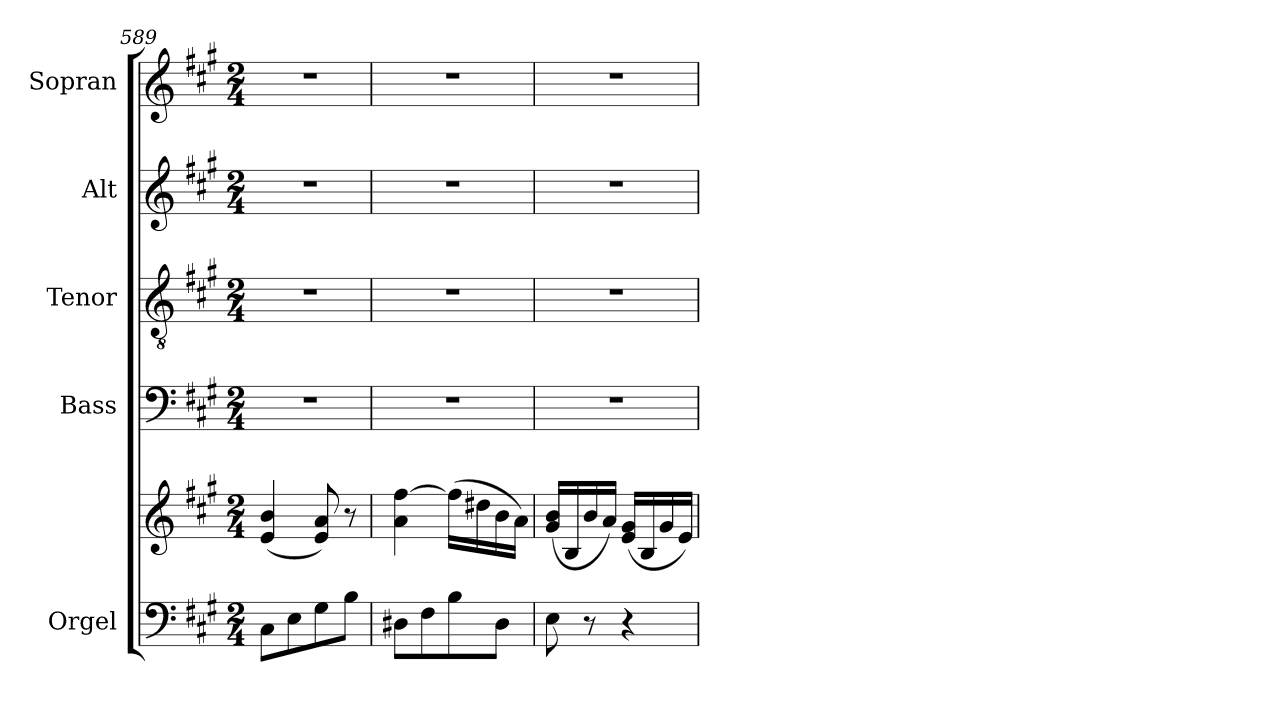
**kern	**kern	**kern	**kern	**kern	**kern
*part5	*part5	*part4	*part3	*part2	*part1
*staff6	*staff5	*staff4	*staff3	*staff2	*staff1
*I"Orgel	*	*I"Bass	*I"Tenor	*I"Alt	*I"Sopran
*I'Org.	*	*I'B.	*I'T.	*I'A.	*I'S.
!!LO:LB:g=z
*clefF4	*clefG2	*clefF4	*clefGv2	*clefG2	*clefG2
*k[f#c#g#]	*k[f#c#g#]	*k[f#c#g#]	*k[f#c#g#]	*k[f#c#g#]	*k[f#c#g#]
*A:	*A:	*A:	*A:	*A:	*A:
*M2/4	*M2/4	*M2/4	*M2/4	*M2/4	*M2/4
=589	=589	=589	=589	=589	=589
8C#\L	(<4e/ 4b/	2r	2r	2r	2r
8E\	.	.	.	.	.
8G#\	8e/ 8a/)	.	.	.	.
8B\J	8r	.	.	.	.
=590	=590	=590	=590	=590	=590
8D#X\L	4a\ [4ff#\	2r	2r	2r	2r
8F#\	.	.	.	.	.
8B\	(>16ff#\LL]	.	.	.	.
.	16dd#X\	.	.	.	.
8D#\J	16b\	.	.	.	.
.	16a\JJ)	.	.	.	.
=591	=591	=591	=591	=591	=591
8E\	(<16g#/ 16b/LL	2r	2r	2r	2r
.	16B/	.	.	.	.
8r	16b/	.	.	.	.
.	16a/JJ)	.	.	.	.
4r	(<16e/ 16g#/LL	.	.	.	.
.	16B/	.	.	.	.
.	16g#/	.	.	.	.
.	16e/JJ)	.	.	.	.
=	=	=	=	=	=
*-	*-	*-	*-	*-	*-
